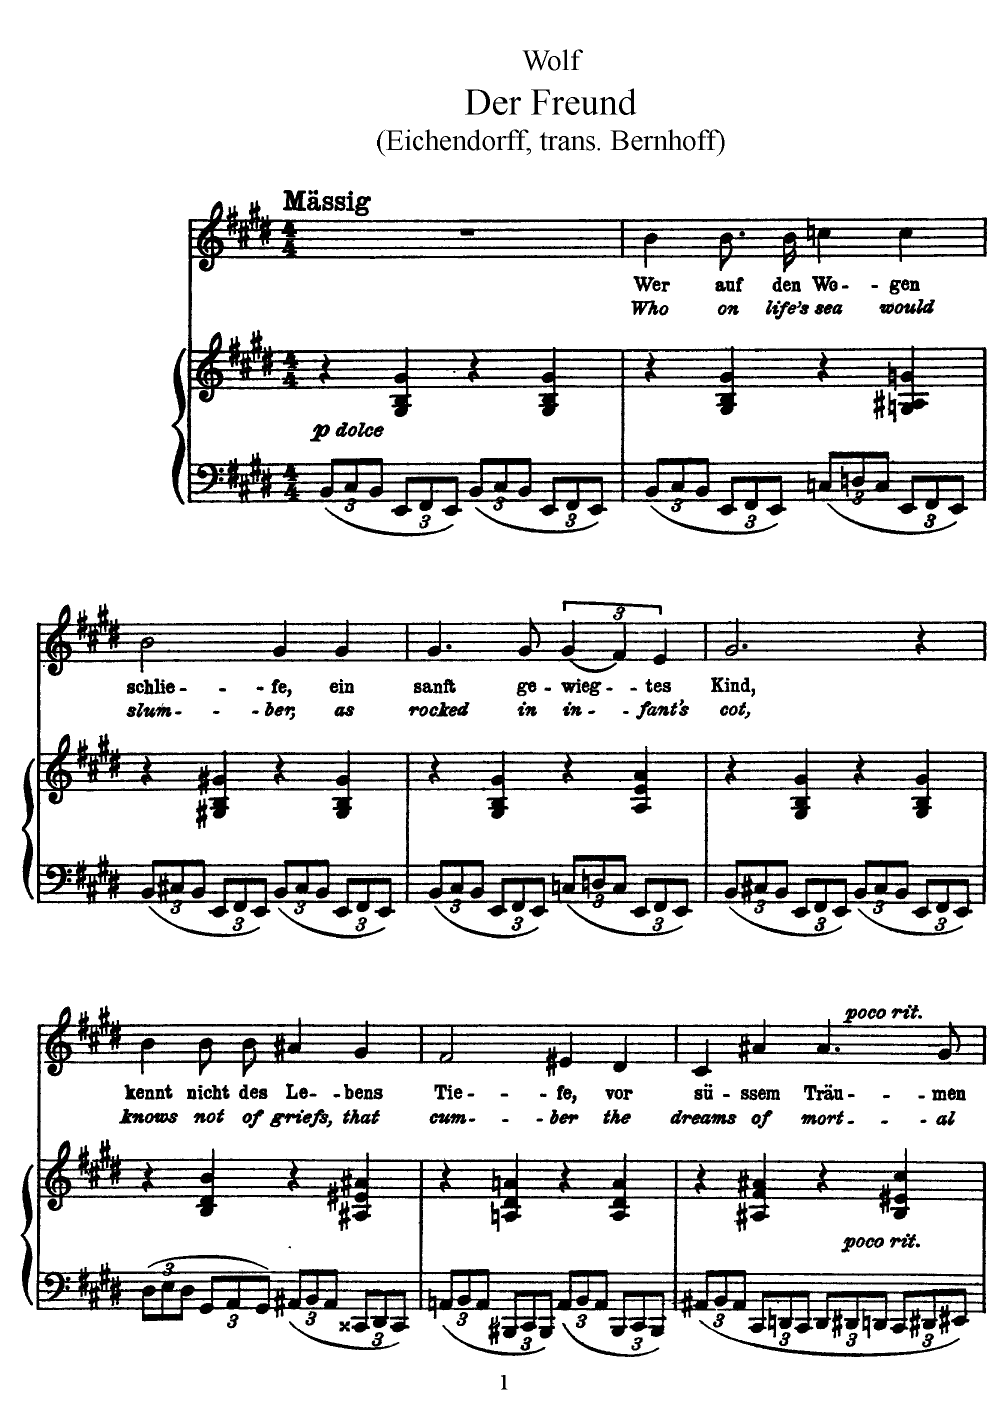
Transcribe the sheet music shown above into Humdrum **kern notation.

**kern	**kern	**dynam	**kern	**text	**text
*part2	*part2	*part2	*part1	*part1	*part1
*staff3	*staff2	*staff2/3	*staff1	*staff1	*staff1
*I"Piano	*	*	*I"Voice	*	*
*I'Pno	*	*	*	*	*
*clefF4	*clefG2	*	*clefG2	*	*
*k[f#c#g#d#]	*k[f#c#g#d#]	*	*k[f#c#g#d#]	*	*
*M4/4	*M4/4	*	*M4/4	*	*
*Xbrackettup	*	*	*	*	*
=1	=1	=1	=1	=1	=1
!	!	!	!LO:TX:a:B:t=Mässig	!	!
!	!	!LO:DY:b	!	!	!
!	!	!LO:DY:n=1:b	!	!	!
12BB/L	4r	p other-dynamics	1r	.	.
12C#/	.	.	.	.	.
12BB/J	.	.	.	.	.
12EE/L	4G#/ 4B/ 4g#/	.	.	.	.
12FF#/	.	.	.	.	.
12EE/J	.	.	.	.	.
12BB/L	4r	.	.	.	.
12C#/	.	.	.	.	.
12BB/J	.	.	.	.	.
12EE/L	4G#/ 4B/ 4g#/	.	.	.	.
12FF#/	.	.	.	.	.
12EE/J	.	.	.	.	.
=2	=2	=2	=2	=2	=2
12BB/L	4r	.	4b\	Wer	Who
12C#/	.	.	.	.	.
12BB/J	.	.	.	.	.
12EE/L	4G#/ 4B/ 4g#/	.	8.b\L	auf	on
12FF#/	.	.	.	.	.
12EE/J	.	.	.	.	.
.	.	.	16b\Jk	den	life's
12Cn/L	4r	.	4ccn\	Wo-	sea
12Dn/	.	.	.	.	.
12C/J	.	.	.	.	.
12EE/L	4Gn/ 4A#X/ 4gn/	.	4cc\	-gen	would
12FF#/	.	.	.	.	.
12EE/J	.	.	.	.	.
=3	=3	=3	=3	=3	=3
12BB/L	4r	.	2b\	schlie-	slum-
12C#X/	.	.	.	.	.
12BB/J	.	.	.	.	.
12EE/L	4G#X/ 4B/ 4g#X/	.	.	.	.
12FF#/	.	.	.	.	.
12EE/J	.	.	.	.	.
12BB/L	4r	.	4g#/	-fe,	-ber,
12C#/	.	.	.	.	.
12BB/J	.	.	.	.	.
12EE/L	4G#/ 4B/ 4g#/	.	4g#/	ein	as
12FF#/	.	.	.	.	.
12EE/J	.	.	.	.	.
=4	=4	=4	=4	=4	=4
12BB/L	4r	.	4.g#/	sanft	rocked
12C#/	.	.	.	.	.
12BB/J	.	.	.	.	.
12EE/L	4G#/ 4B/ 4g#/	.	.	.	.
12FF#/	.	.	.	.	.
.	.	.	8g#/	ge-	in
12EE/J	.	.	.	.	.
12Cn/L	4r	.	(6g#/	-wieg-	in-
12Dn/	.	.	.	.	.
12C/J	.	.	6f#/)	.	.
12EE/L	4A/ 4e/ 4a/	.	.	.	.
12FF#/	.	.	6e/	-tes	-fant's
12EE/J	.	.	.	.	.
=5	=5	=5	=5	=5	=5
12BB/L	4r	.	2.g#/	Kind,	cot,
12C#X/	.	.	.	.	.
12BB/J	.	.	.	.	.
12EE/L	4G#/ 4B/ 4g#/	.	.	.	.
12FF#/	.	.	.	.	.
12EE/J	.	.	.	.	.
12BB/L	4r	.	.	.	.
12C#/	.	.	.	.	.
12BB/J	.	.	.	.	.
12EE/L	4G#/ 4B/ 4g#/	.	4r	.	.
12FF#/	.	.	.	.	.
12EE/J	.	.	.	.	.
=6	=6	=6	=6	=6	=6
12D#\L	4r	.	4b\	kennt	knows
12E\	.	.	.	.	.
12D#\J	.	.	.	.	.
12GG#/L	4B/ 4d#/ 4b/	.	8b\L	nicht	not
12AA/	.	.	.	.	.
.	.	.	8b\J	des	of
12GG#/J	.	.	.	.	.
12AA#X/L	4r	.	4a#X/	Le-	griefs,
12BB/	.	.	.	.	.
12AA#/J	.	.	.	.	.
12CC##X/L	4A#X/ 4e#X/ 4a#X/	.	4g#/	-bens	that
12DD#/	.	.	.	.	.
12CC##/J	.	.	.	.	.
=7	=7	=7	=7	=7	=7
12AAn/L	4r	.	2f#/	Tie-	cum-
12BB/	.	.	.	.	.
12AA/J	.	.	.	.	.
12BBB#X/L	4An/ 4d#/ 4an/	.	.	.	.
12CC#/	.	.	.	.	.
12BBB#/J	.	.	.	.	.
12AA/L	4r	.	4e#X/	-fe,	-ber
12BB/	.	.	.	.	.
12AA/J	.	.	.	.	.
12BBB#/L	4A/ 4d#/ 4a/	.	4d#/	vor	the
12CC#/	.	.	.	.	.
12BBB#/J	.	.	.	.	.
=8	=8	=8	=8	=8	=8
12AA#X/L	4r	.	4c#/	sü-	dreams
12BB/	.	.	.	.	.
12AA#/J	.	.	.	.	.
12CC#/L	4A#X/ 4f#/ 4a#X/	.	4a#X/	-ssem	of
12DDn/	.	.	.	.	.
12CC#/J	.	.	.	.	.
12DD/L	4r	.	4.a#/	Träu-	mort-
12DD#X/	.	.	.	.	.
12DDn/J	.	.	.	.	.
12CC#/L	4B/ 4e#X/ 4cc#/	.	.	.	.
12DD#X/	.	.	.	.	.
!	!	!	!LO:TX:i:t=poco rit.	!	!
.	.	.	8g#/	-men	-al
12EE#X/J	.	.	.	.	.
=	=	=	=	=	=
*-	*-	*-	*-	*-	*-
